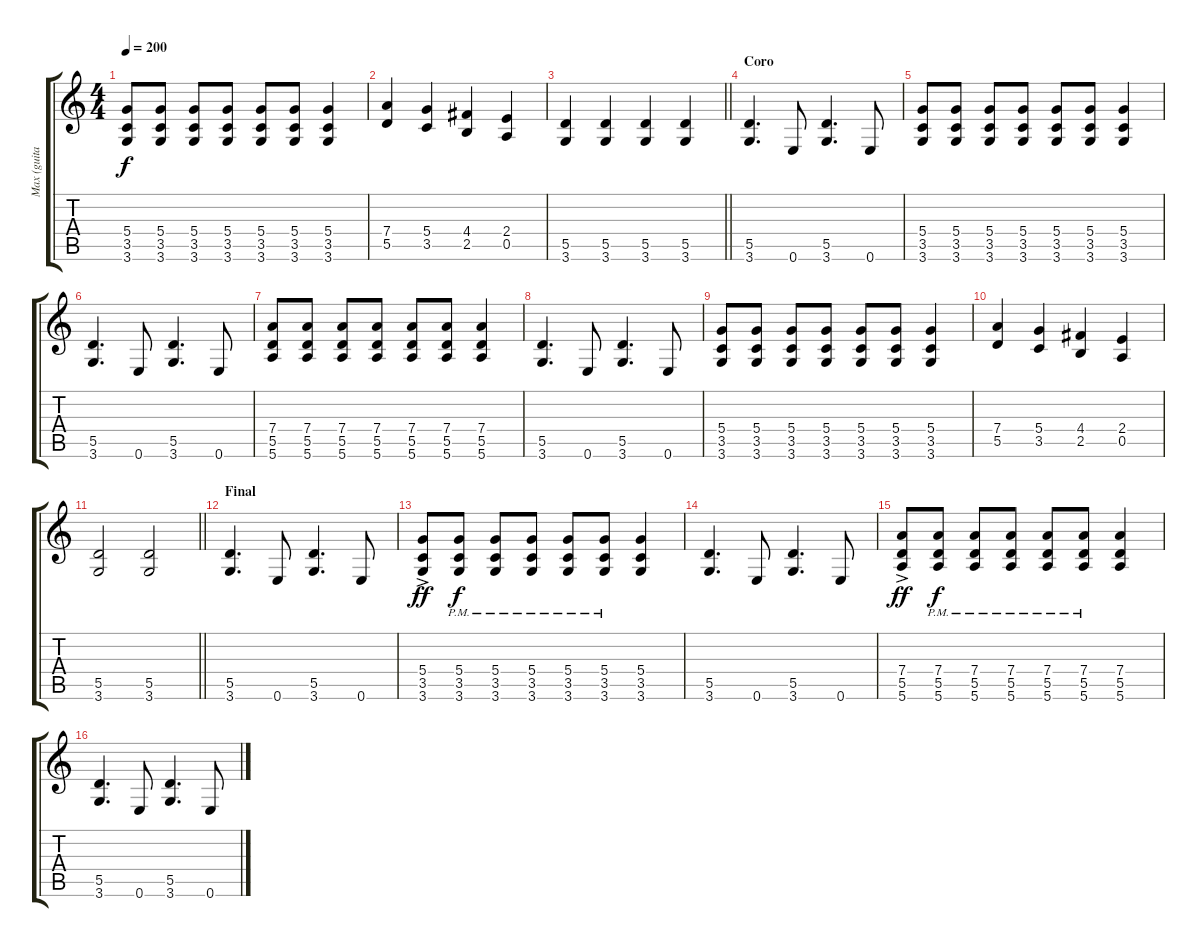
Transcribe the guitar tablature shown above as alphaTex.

\track ("Max (guitarra 2 y voz)" "Max (guita") {instrument distortionguitar}
\staff {score tabs}
\tuning (E4 B3 G3 D3 A2 E2) {hide}
\ts (4 4)
\tempo 200
\clef g2
\ks c
(5.4 3.5 3.6).8{dy f} (5.4 3.5 3.6).8 (5.4 3.5 3.6).8 (5.4 3.5 3.6).8 (5.4 3.5 3.6).8 (5.4 3.5 3.6).8 (5.4 3.5 3.6).4 |
(7.4 5.5).4 (5.4 3.5).4 (4.4 2.5).4 (2.4 0.5).4 |
\barLineRight lightlight
(5.5 3.6).4 (5.5 3.6).4 (5.5 3.6).4 (5.5 3.6).4 |
\section ("" "Coro")
(5.5 3.6).4{d} 0.6.8 (5.5 3.6).4{d} 0.6.8 |
(5.4 3.5 3.6).8 (5.4 3.5 3.6).8 (5.4 3.5 3.6).8 (5.4 3.5 3.6).8 (5.4 3.5 3.6).8 (5.4 3.5 3.6).8 (5.4 3.5 3.6).4 |
(5.5 3.6).4{d} 0.6.8 (5.5 3.6).4{d} 0.6.8 |
(7.4 5.5 5.6).8 (7.4 5.5 5.6).8 (7.4 5.5 5.6).8 (7.4 5.5 5.6).8 (7.4 5.5 5.6).8 (7.4 5.5 5.6).8 (7.4 5.5 5.6).4 |
(5.5 3.6).4{d} 0.6.8 (5.5 3.6).4{d} 0.6.8 |
(5.4 3.5 3.6).8 (5.4 3.5 3.6).8 (5.4 3.5 3.6).8 (5.4 3.5 3.6).8 (5.4 3.5 3.6).8 (5.4 3.5 3.6).8 (5.4 3.5 3.6).4 |
(7.4 5.5).4 (5.4 3.5).4 (4.4 2.5).4 (2.4 0.5).4 |
\barLineRight lightlight
(5.5 3.6).2 (5.5 3.6).2 |
\section ("" "Final")
(5.5 3.6).4{d} 0.6.8 (5.5 3.6).4{d} 0.6.8 |
(5.4{ac} 3.5{ac} 3.6{ac}).8{dy ff} (5.4{pm} 3.5{pm} 3.6{pm}).8{dy f} (5.4{pm} 3.5{pm} 3.6{pm}).8 (5.4{pm} 3.5{pm} 3.6{pm}).8 (5.4{pm} 3.5{pm} 3.6{pm}).8 (5.4{pm} 3.5{pm} 3.6{pm}).8 (5.4 3.5 3.6).4 |
(5.5 3.6).4{d} 0.6.8 (5.5 3.6).4{d} 0.6.8 |
(7.4{ac} 5.5{ac} 5.6{ac}).8{dy ff} (7.4{pm} 5.5{pm} 5.6{pm}).8{dy f} (7.4{pm} 5.5{pm} 5.6{pm}).8 (7.4{pm} 5.5{pm} 5.6{pm}).8 (7.4{pm} 5.5{pm} 5.6{pm}).8 (7.4{pm} 5.5{pm} 5.6{pm}).8 (7.4 5.5 5.6).4 |
(5.5 3.6).4{d} 0.6.8 (5.5 3.6).4{d} 0.6.8
